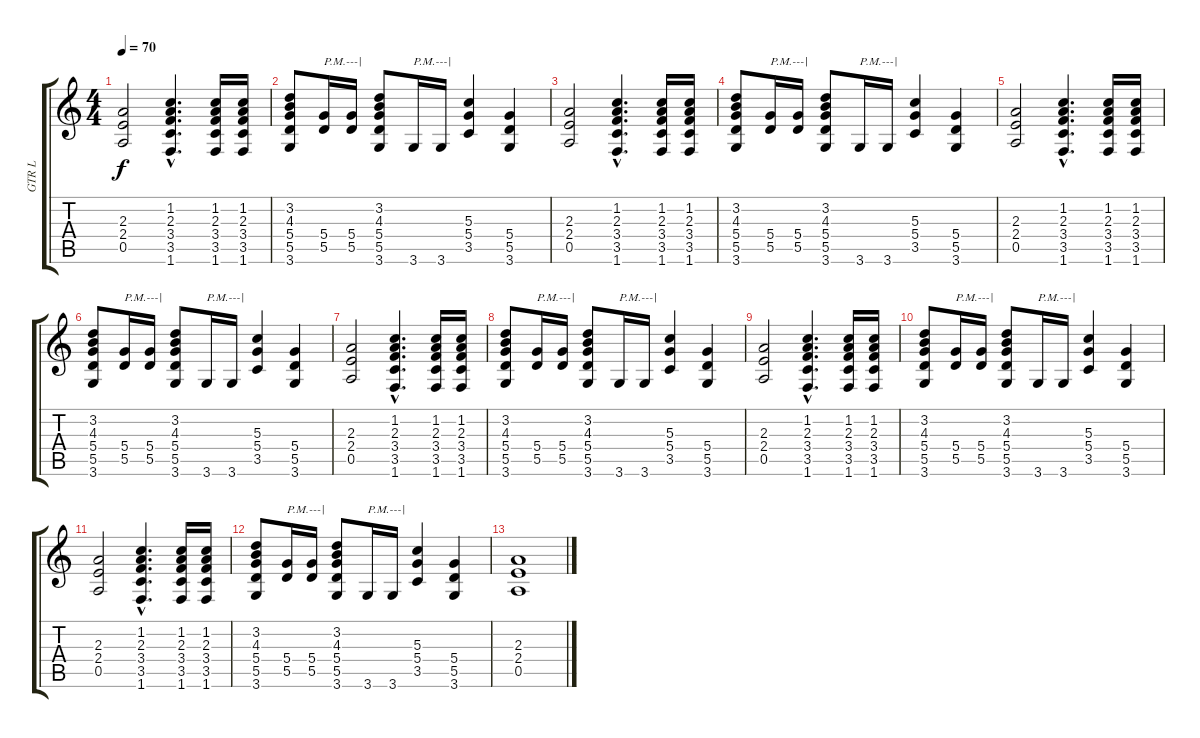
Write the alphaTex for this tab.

\track ("GTR L" "GTR L") {instrument distortionguitar}
\staff {score tabs}
\tuning (E4 B3 G3 D3 A2 E2) {hide}
\ts (4 4)
\tempo 70
\clef g2
\ks c
(2.3 2.4 0.5).2{dy f} (1.2{hac} 2.3{hac} 3.4{hac} 3.5{hac} 1.6{hac}).4{d} (1.2 2.3 3.4 3.5 1.6).16 (1.2 2.3 3.4 3.5 1.6).16 |
(3.2 4.3 5.4 5.5 3.6).8 (5.4 5.5).16{txt "P.M.---|"} (5.4 5.5).16 (3.2 4.3 5.4 5.5 3.6).8 3.6.16{txt "P.M.---|"} 3.6.16 (5.3 5.4 3.5).4 (5.4 5.5 3.6).4 |
(2.3 2.4 0.5).2 (1.2{hac} 2.3{hac} 3.4{hac} 3.5{hac} 1.6{hac}).4{d} (1.2 2.3 3.4 3.5 1.6).16 (1.2 2.3 3.4 3.5 1.6).16 |
(3.2 4.3 5.4 5.5 3.6).8 (5.4 5.5).16{txt "P.M.---|"} (5.4 5.5).16 (3.2 4.3 5.4 5.5 3.6).8 3.6.16{txt "P.M.---|"} 3.6.16 (5.3 5.4 3.5).4 (5.4 5.5 3.6).4 |
(2.3 2.4 0.5).2 (1.2{hac} 2.3{hac} 3.4{hac} 3.5{hac} 1.6{hac}).4{d} (1.2 2.3 3.4 3.5 1.6).16 (1.2 2.3 3.4 3.5 1.6).16 |
(3.2 4.3 5.4 5.5 3.6).8 (5.4 5.5).16{txt "P.M.---|"} (5.4 5.5).16 (3.2 4.3 5.4 5.5 3.6).8 3.6.16{txt "P.M.---|"} 3.6.16 (5.3 5.4 3.5).4 (5.4 5.5 3.6).4 |
(2.3 2.4 0.5).2 (1.2{hac} 2.3{hac} 3.4{hac} 3.5{hac} 1.6{hac}).4{d} (1.2 2.3 3.4 3.5 1.6).16 (1.2 2.3 3.4 3.5 1.6).16 |
(3.2 4.3 5.4 5.5 3.6).8 (5.4 5.5).16{txt "P.M.---|"} (5.4 5.5).16 (3.2 4.3 5.4 5.5 3.6).8 3.6.16{txt "P.M.---|"} 3.6.16 (5.3 5.4 3.5).4 (5.4 5.5 3.6).4 |
(2.3 2.4 0.5).2 (1.2{hac} 2.3{hac} 3.4{hac} 3.5{hac} 1.6{hac}).4{d} (1.2 2.3 3.4 3.5 1.6).16 (1.2 2.3 3.4 3.5 1.6).16 |
(3.2 4.3 5.4 5.5 3.6).8 (5.4 5.5).16{txt "P.M.---|"} (5.4 5.5).16 (3.2 4.3 5.4 5.5 3.6).8 3.6.16{txt "P.M.---|"} 3.6.16 (5.3 5.4 3.5).4 (5.4 5.5 3.6).4 |
(2.3 2.4 0.5).2 (1.2{hac} 2.3{hac} 3.4{hac} 3.5{hac} 1.6{hac}).4{d} (1.2 2.3 3.4 3.5 1.6).16 (1.2 2.3 3.4 3.5 1.6).16 |
(3.2 4.3 5.4 5.5 3.6).8 (5.4 5.5).16{txt "P.M.---|"} (5.4 5.5).16 (3.2 4.3 5.4 5.5 3.6).8 3.6.16{txt "P.M.---|"} 3.6.16 (5.3 5.4 3.5).4 (5.4 5.5 3.6).4 |
(2.3 2.4 0.5).1
